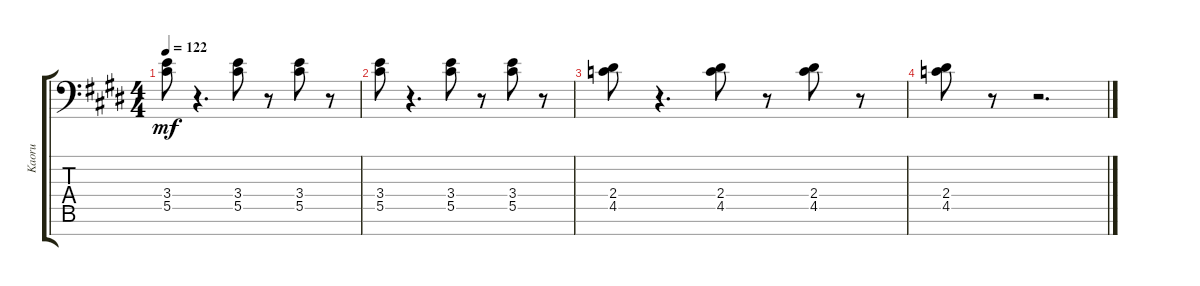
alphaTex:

\track ("Kaoru" "Kaoru") {instrument electricguitarjazz}
\staff {score tabs}
\tuning (Eb4 Bb3 Gb3 Db3 Ab2 Db2 Ab1) {hide}
\ts (4 4)
\tempo 122
\clef f4
\ks c#minor
(3.4 5.5).8{dy mf} r.4{d} (3.4 5.5).8 r.8 (3.4 5.5).8 r.8 |
(3.4 5.5).8 r.4{d} (3.4 5.5).8 r.8 (3.4 5.5).8 r.8 |
(2.4 4.5).8 r.4{d} (2.4 4.5).8 r.8 (2.4 4.5).8 r.8 |
(2.4 4.5).8 r.8 r.2{d}
